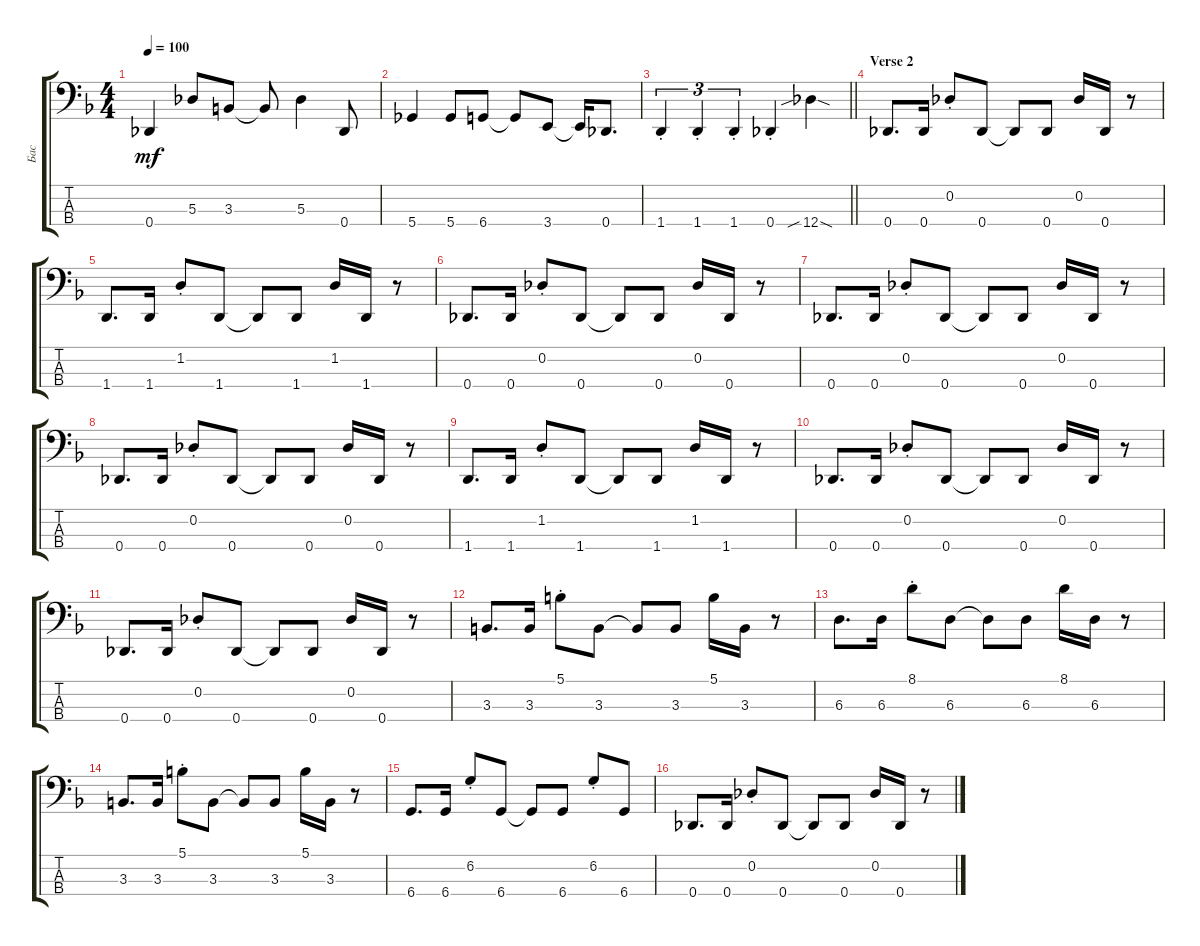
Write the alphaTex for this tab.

\track ("Бас" "Бас") {instrument electricbassfinger}
\staff {score tabs}
\tuning (Gb2 Db2 Ab1 Db1) {hide}
\ts (4 4)
\tempo 100
\clef f4
\ks dminor
0.4.4{dy mf} 5.3.8 3.3.8 3.3{t}.8 5.3.4 0.4.8 |
5.4.4 5.4.8 6.4.8 6.4{t}.8 3.4.8 3.4{t}.16 0.4.8{d} |
\barLineRight lightlight
1.4{st}.4{tu (3 2)} 1.4{st}.4{tu (3 2)} 1.4{st}.4{tu (3 2)} 0.4{st}.4 12.4{sib sod}.4 |
\section ("" "Verse 2")
0.4.8{d} 0.4.16 0.2{st}.8 0.4.8 0.4{t}.8 0.4.8 0.2.16 0.4.16 r.8 |
1.4.8{d} 1.4.16 1.2{st}.8 1.4.8 1.4{t}.8 1.4.8 1.2.16 1.4.16 r.8 |
0.4.8{d} 0.4.16 0.2{st}.8 0.4.8 0.4{t}.8 0.4.8 0.2.16 0.4.16 r.8 |
0.4.8{d} 0.4.16 0.2{st}.8 0.4.8 0.4{t}.8 0.4.8 0.2.16 0.4.16 r.8 |
0.4.8{d} 0.4.16 0.2{st}.8 0.4.8 0.4{t}.8 0.4.8 0.2.16 0.4.16 r.8 |
1.4.8{d} 1.4.16 1.2{st}.8 1.4.8 1.4{t}.8 1.4.8 1.2.16 1.4.16 r.8 |
0.4.8{d} 0.4.16 0.2{st}.8 0.4.8 0.4{t}.8 0.4.8 0.2.16 0.4.16 r.8 |
0.4.8{d} 0.4.16 0.2{st}.8 0.4.8 0.4{t}.8 0.4.8 0.2.16 0.4.16 r.8 |
3.3.8{d} 3.3.16 5.1{st}.8 3.3.8 3.3{t}.8 3.3.8 5.1.16 3.3.16 r.8 |
6.3.8{d} 6.3.16 8.1{st}.8 6.3.8 6.3{t}.8 6.3.8 8.1.16 6.3.16 r.8 |
3.3.8{d} 3.3.16 5.1{st}.8 3.3.8 3.3{t}.8 3.3.8 5.1.16 3.3.16 r.8 |
6.4.8{d} 6.4.16 6.2{st}.8 6.4.8 6.4{t}.8 6.4.8 6.2{st}.8 6.4.8 |
0.4.8{d} 0.4.16 0.2{st}.8 0.4.8 0.4{t}.8 0.4.8 0.2.16 0.4.16 r.8
